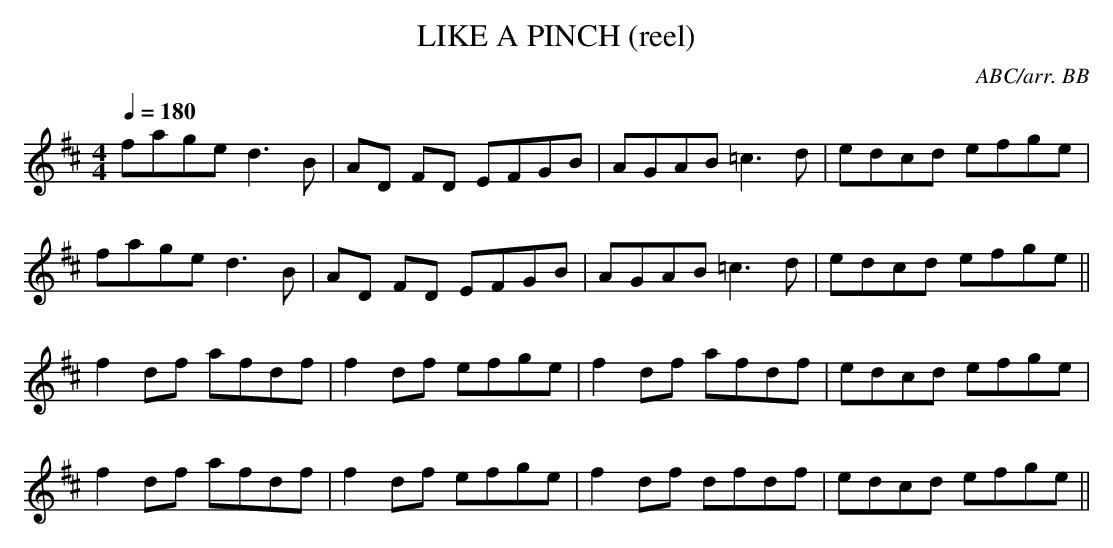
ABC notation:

X:1
T:LIKE A PINCH (reel)
C:ABC/arr. BB
natural instead of C sharp.
Q:1/4=180
L:1/8
M:4/4
K:D
fage d3 B|AD FD EFGB|AGAB =c3 d|edcd efge|
fage d3 B|AD FD EFGB|AGAB =c3 d|edcd efge||
f2 df afdf|f2 df efge|f2 df afdf|edcd efge|
f2 df afdf|f2 df efge|f2 df dfdf|edcd efge||
